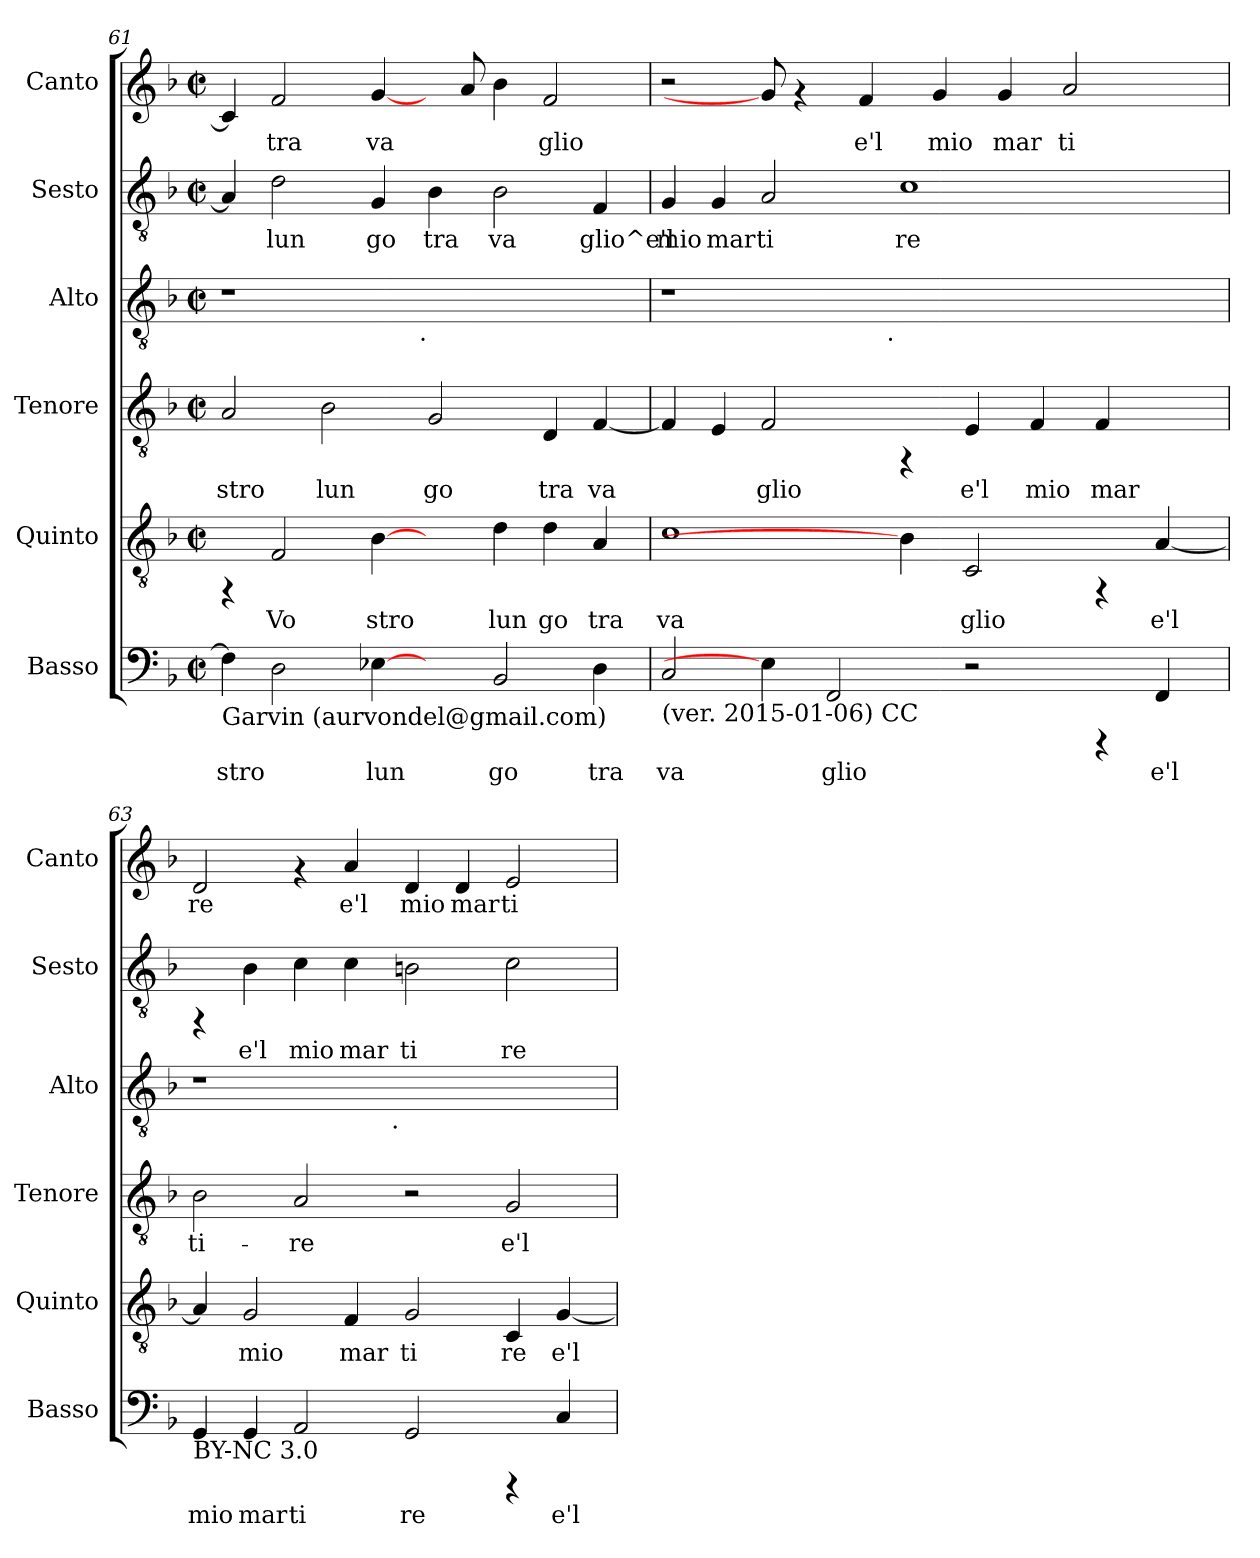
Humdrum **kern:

**kern	**text	**kern	**text	**kern	**text	**kern	**kern	**text	**kern	**text
*part6	*part6	*part5	*part5	*part4	*part4	*part3	*part2	*part2	*part1	*part1
*staff6	*staff6	*staff5	*staff5	*staff4	*staff4	*staff3	*staff2	*staff2	*staff1	*staff1
*I"Basso	*	*I"Quinto	*	*I"Tenore	*	*I"Alto	*I"Sesto	*	*I"Canto	*
*I'Basso	*	*I'Quinto	*	*I'Tenore	*	*I'Alto	*I'Sesto	*	*I'Canto	*
*clefF4	*	*clefGv2	*	*clefGv2	*	*clefGv2	*clefGv2	*	*clefG2	*
*k[b-]	*	*k[b-]	*	*k[b-]	*	*k[b-]	*k[b-]	*	*k[b-]	*
*F:	*	*F:	*	*F:	*	*F:	*F:	*	*F:	*
*M2/2	*	*M2/2	*	*M2/2	*	*M2/2	*M2/2	*	*M2/2	*
*met(c|)	*	*met(c|)	*	*met(c|)	*	*met(c|)	*met(c|)	*	*met(c|)	*
=61	=61	=61	=61	=61	=61	=61	=61	=61	=61	=61
!LO:TX:b:t=Garvin (aurvondel@gmail.com)	!	!	!	!	!	!	!	!	!	!
!	!LO:LY:b:cj	!	!	!	!LO:LY:b:cj	!	!	!LO:LY:b:cj	!	!LO:LY:b:cj
*	*	*	*	*	*	*^	*	*	*	*
4F\]	stro	4rFF	.	2A/	stro	1r	2ryy	4A/]	.	4c/]	.
!	!LO:LY:b:cj	!	!LO:LY:b:cj	!	!	!	!	!	!LO:LY:b:cj	!	!LO:LY:b:cj
2D\	.	2F/	Vo	.	.	.	.	2d\	lun	2f/	tra
!	!	!	!	!	!LO:LY:b:cj	!	!	!	!	!	!
.	.	.	.	2B-\	lun	.	4ryy	.	.	.	.
!	!LO:LY:b:cj	!	!LO:LY:b:cj	!	!	!	!	!	!LO:LY:b:cj	!	!LO:LY:b:cj
[4E-X\	lun	[4B-\	stro	.	.	.	8...ryy	4G/	go	[4g/	va
!	!	!	!	!	!	!	!LO:TX:b:t=.	!	!	!	!
.	.	.	.	.	.	.	1ryy	.	.	.	.
!	!	!	!	!	!LO:LY:b:cj	!	!	!	!LO:LY:b:cj	!	!
4ryy	.	4ryy	.	2G/	go	1ryy	.	4B-\	tra	8ryy	.
!	!	!	!	!	!	!	!	!	!	!	!LO:LY:b:cj
.	.	.	.	.	.	.	.	.	.	8a/	.
!	!LO:LY:b:cj	!	!LO:LY:b:cj	!	!	!	!	!	!LO:LY:b:cj	!	!LO:LY:b:cj
2BB-/	go	4d\	lun	.	.	.	.	2B-\	va	4b-\	.
!	!	!	!LO:LY:b:cj	!	!LO:LY:b:cj	!	!	!	!	!	!LO:LY:b:cj
.	.	4d\	go	4D/	tra	.	.	.	.	2f/	glio
!	!LO:LY:b:cj	!	!LO:LY:b:cj	!	!LO:LY:b:cj	!	!	!	!LO:LY:b:cj	!	!
4D\	tra	4A/	tra	[<4F/	va	.	.	4F/	glio^e'l	.	.
.	.	.	.	.	.	.	64ryy	.	.	.	.
=62	=62	=62	=62	=62	=62	=62	=62	=62	=62	=62	=62
!LO:TX:b:t=(ver. 2015-01-06) CC	!	!	!	!	!	!	!	!	!	!	!
!	!LO:LY:b:cj	!	!LO:LY:b:cj	!	!LO:LY:b:cj	!	!	!	!LO:LY:b:cj	!	!
2C/	va	1c	va	4F/]	.	1r	2ryy	4G/	mio	2r	.
!	!	!	!	!	!LO:LY:b:cj	!	!	!	!LO:LY:b:cj	!	!
.	.	.	.	4E/	.	.	.	4G/	mar	.	.
!	!	!	!	!	!LO:LY:b:cj	!	!	!	!LO:LY:b:cj	!	!
4E-\]	.	.	.	2F/	glio	.	4...ryy	2A/	ti	8g/]	.
.	.	.	.	.	.	.	.	.	.	4rf	.
!	!LO:LY:b:cj	!	!	!	!	!	!	!	!	!	!
2FF/	glio	.	.	.	.	.	.	.	.	.	.
!	!	!	!	!	!	!	!	!	!	!	!LO:LY:b:cj
.	.	.	.	.	.	.	.	.	.	4f/	e'l
!	!	!	!	!	!	!	!LO:TX:b:t=.	!	!	!	!
.	.	.	.	.	.	.	1ryy	.	.	.	.
!	!	!	!	!	!	!	!	!	!LO:LY:b:cj	!	!
.	.	4B-\]	.	4rFF	.	1ryy	.	1c	re	.	.
!	!	!	!	!	!	!	!	!	!	!	!LO:LY:b:cj
.	.	.	.	.	.	.	.	.	.	4g/	mio
!	!	!	!LO:LY:b:cj	!	!LO:LY:b:cj	!	!	!	!	!	!
2r	.	2C/	glio	4E/	e'l	.	.	.	.	.	.
!	!	!	!	!	!	!	!	!	!	!	!LO:LY:b:cj
.	.	.	.	.	.	.	.	.	.	4g/	mar
!	!	!	!	!	!LO:LY:b:cj	!	!	!	!	!	!
.	.	.	.	4F/	mio	.	.	.	.	.	.
!	!	!	!	!	!	!	!	!	!	!	!LO:LY:b:cj
.	.	.	.	.	.	.	.	.	.	2a/	ti
!	!	!	!	!	!LO:LY:b:cj	!	!	!	!	!	!
4rCCC	.	4rFF	.	4F/	mar	.	.	.	.	.	.
.	.	.	.	.	.	.	4ryy	.	.	.	.
!	!LO:LY:b:cj	!	!LO:LY:b:cj	!	!	!	!	!	!	!	!
4FF/	e'l	[>4A/	e'l	4ryy	.	4ryy	.	4ryy	.	.	.
.	.	.	.	.	.	.	.	.	.	8ryy	.
.	.	.	.	.	.	.	32ryy	.	.	.	.
!!LO:PB:g=z
=63	=63	=63	=63	=63	=63	=63	=63	=63	=63	=63	=63
!LO:TX:b:t=BY-NC 3.0	!	!	!	!	!	!	!	!	!	!	!
!	!LO:LY:b:cj	!	!LO:LY:b:cj	!	!LO:LY:b:cj	!	!	!	!	!	!LO:LY:b:cj
4GG/	mio	4A/]	.	2B-\	ti-	1r	2ryy	4rFF	.	2d/	re
!	!LO:LY:b:cj	!	!LO:LY:b:cj	!	!	!	!	!	!LO:LY:b:cj	!	!
4GG/	mar	2G/	mio	.	.	.	.	4B-\	e'l	.	.
!	!LO:LY:b:cj	!	!	!	!LO:LY:b:cj	!	!	!	!LO:LY:b:cj	!	!
2AA/	ti	.	.	2A/	-re	.	4...ryy	4c\	mio	4rf	.
!	!	!	!LO:LY:b:cj	!	!	!	!	!	!LO:LY:b:cj	!	!LO:LY:b:cj
.	.	4F/	mar	.	.	.	.	4c\	mar	4a/	e'l
!	!	!	!	!	!	!	!LO:TX:b:t=.	!	!	!	!
.	.	.	.	.	.	.	1ryy	.	.	.	.
!	!LO:LY:b:cj	!	!LO:LY:b:cj	!	!	!	!	!	!LO:LY:b:cj	!	!LO:LY:b:cj
2GG/	re	2G/	ti	2r	.	1ryy	.	2Bn\	ti	4d/	mio
!	!	!	!	!	!	!	!	!	!	!	!LO:LY:b:cj
.	.	.	.	.	.	.	.	.	.	4d/	mar
!	!	!	!LO:LY:b:cj	!	!LO:LY:b:cj	!	!	!	!LO:LY:b:cj	!	!LO:LY:b:cj
4rCCC	.	4C/	re	2G/	e'l	.	.	2c\	re	2e/	ti
!	!LO:LY:b:cj	!	!LO:LY:b:cj	!	!	!	!	!	!	!	!
4C/	e'l	[<4G/	e'l	.	.	.	.	.	.	.	.
.	.	.	.	.	.	.	32ryy	.	.	.	.
*	*	*	*	*	*	*v	*v	*	*	*	*
=	=	=	=	=	=	=	=	=	=	=
*-	*-	*-	*-	*-	*-	*-	*-	*-	*-	*-
